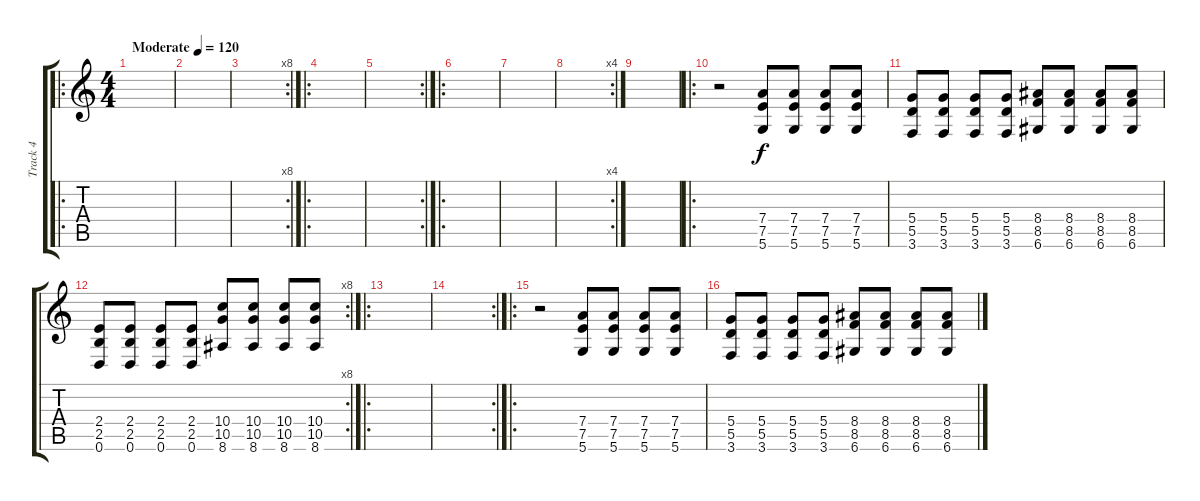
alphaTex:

\track ("Track 4" "Track 4") {instrument overdrivenguitar}
\staff {score tabs}
\tuning (E4 B3 G3 D3 A2 D2) {hide}
\ro
\ts (4 4)
\tempo (120 "Moderate")
\clef g2
\ks c
|
|
\rc 8
|
\ro
|
\rc 2
|
\ro
|
|
\rc 4
|
|
\ro
r.2 (7.4 7.5 5.6).8 (7.4 7.5 5.6).8 (7.4 7.5 5.6).8 (7.4 7.5 5.6).8 |
(5.4 5.5 3.6).8 (5.4 5.5 3.6).8 (5.4 5.5 3.6).8 (5.4 5.5 3.6).8 (8.4 8.5 6.6).8 (8.4 8.5 6.6).8 (8.4 8.5 6.6).8 (8.4 8.5 6.6).8 |
\rc 8
(2.4 2.5 0.6).8 (2.4 2.5 0.6).8 (2.4 2.5 0.6).8 (2.4 2.5 0.6).8 (10.4 10.5 8.6).8 (10.4 10.5 8.6).8 (10.4 10.5 8.6).8 (10.4 10.5 8.6).8 |
\ro
|
\rc 2
|
\ro
r.2 (7.4 7.5 5.6).8 (7.4 7.5 5.6).8 (7.4 7.5 5.6).8 (7.4 7.5 5.6).8 |
(5.4 5.5 3.6).8 (5.4 5.5 3.6).8 (5.4 5.5 3.6).8 (5.4 5.5 3.6).8 (8.4 8.5 6.6).8 (8.4 8.5 6.6).8 (8.4 8.5 6.6).8 (8.4 8.5 6.6).8
